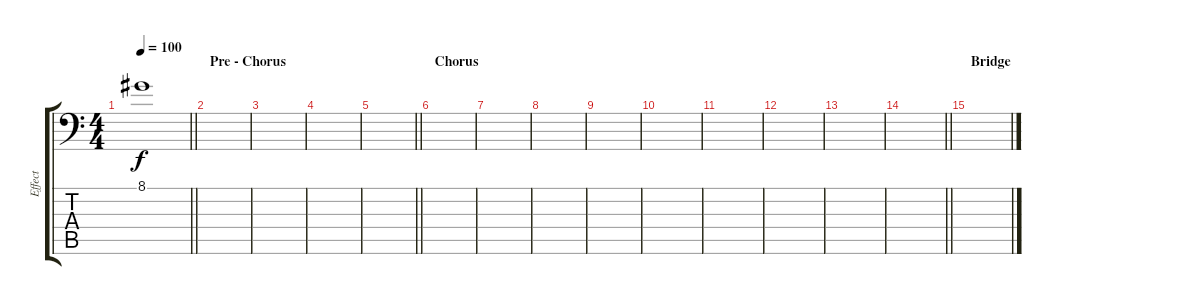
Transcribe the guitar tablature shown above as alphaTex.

\track ("Effect" "Effect") {instrument pad1newage}
\staff {score tabs}
\tuning (C4 G3 Eb3 Bb2 F2 Bb1) {hide}
\ts (4 4)
\tempo 100
\clef f4
\barLineRight lightlight
\ks c
8.1.1{dy f} |
\section ("" "Pre - Chorus")
|
|
|
\barLineRight lightlight
|
\section ("" "Chorus")
|
|
|
|
|
|
|
|
\barLineRight lightlight
|
\section ("" "Bridge")
